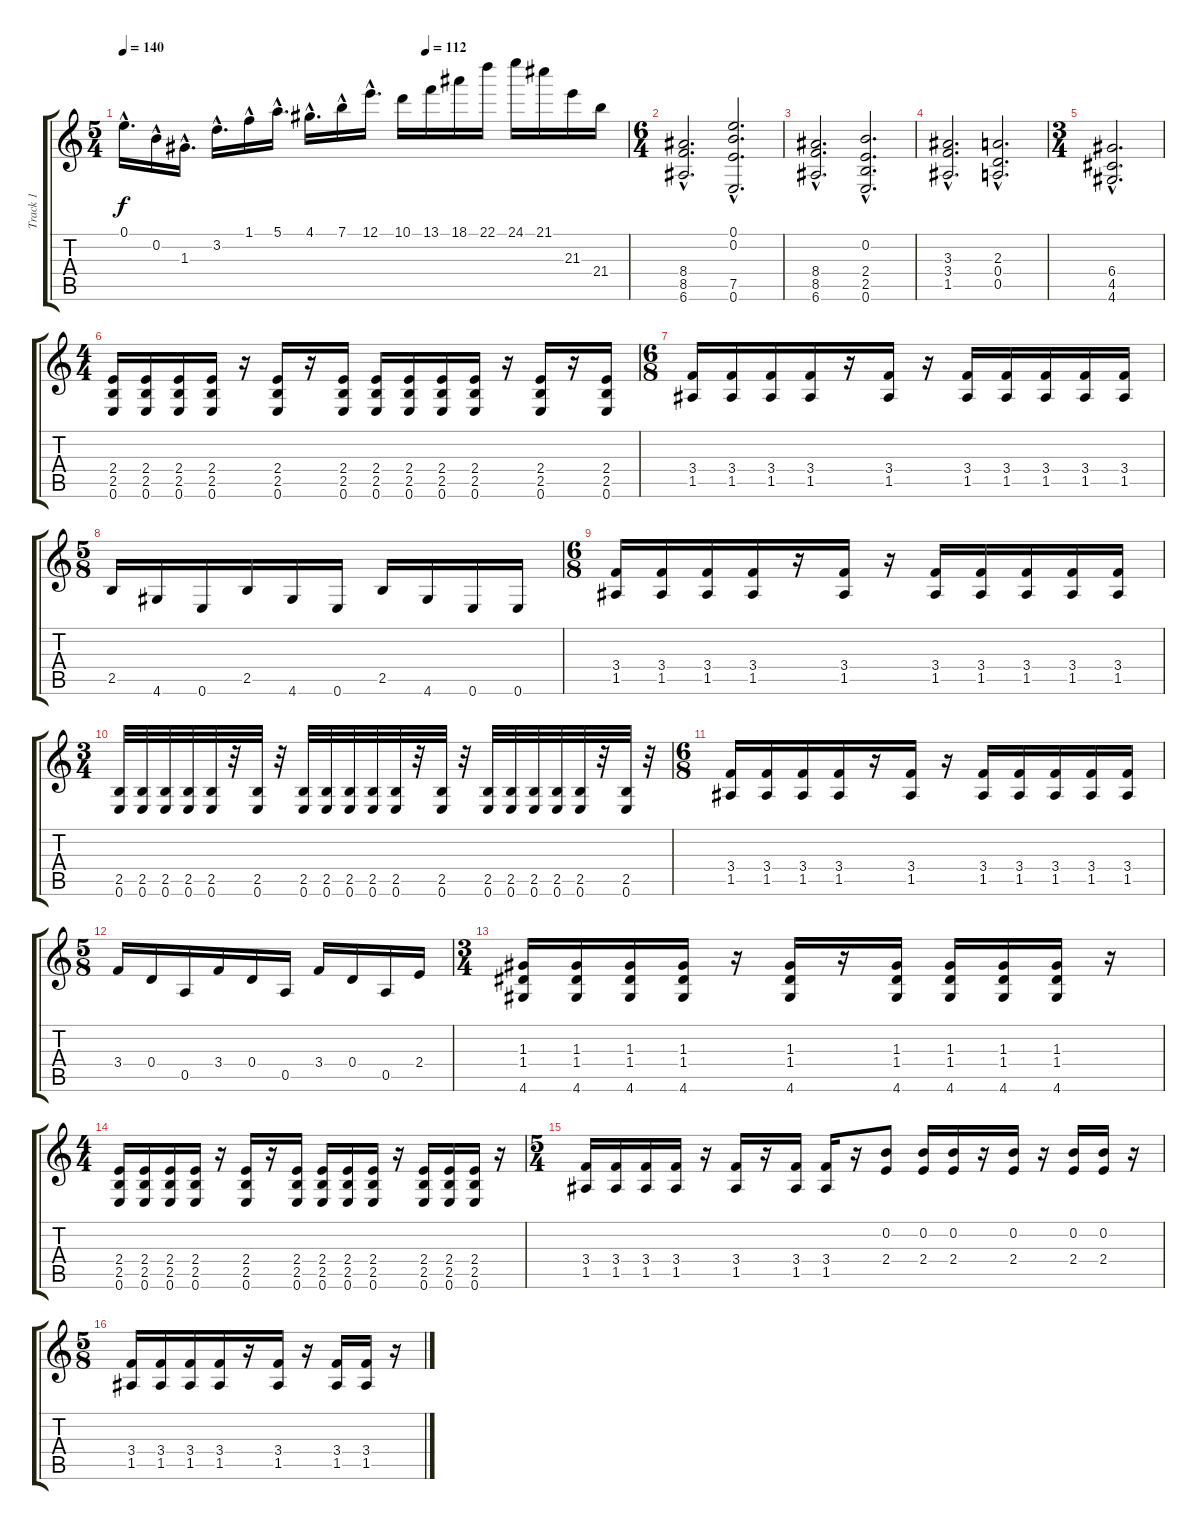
\track ("Track 1" "Track 1") {instrument overdrivenguitar}
\staff {score tabs}
\tuning (E4 B3 G3 D3 A2 E2) {hide}
\ts (5 4)
\tempo 140
\tempo (112 0.6)
\clef g2
\ks c
0.1{hac}.16{d dy f} 0.2{hac}.16 1.3{hac}.16{d} 3.2{hac}.16{d} 1.1{hac}.16 5.1{hac}.16{d} 4.1{hac}.16{d} 7.1{hac}.16 12.1{hac}.16{d} 10.1.16 13.1.16 18.1.16 22.1.16 24.1.16 21.1.16 21.3.16 21.4.16 |
\ts (6 4)
(8.4{hac} 8.5{hac} 6.6{hac}).2{d} (0.1{hac} 0.2{hac} 7.5{hac} 0.6{hac}).2{d} |
(8.4{hac} 8.5{hac} 6.6{hac}).2{d} (0.2{hac} 2.4{hac} 2.5{hac} 0.6{hac}).2{d} |
(3.3{hac} 3.4{hac} 1.5{hac}).2{d} (2.3{hac} 0.4{hac} 0.5{hac}).2{d} |
\ts (3 4)
(6.4{hac} 4.5{hac} 4.6{hac}).2{d} |
\ts (4 4)
(2.4 2.5 0.6).16 (2.4 2.5 0.6).16 (2.4 2.5 0.6).16 (2.4 2.5 0.6).16 r.16 (2.4 2.5 0.6).16 r.16 (2.4 2.5 0.6).16 (2.4 2.5 0.6).16 (2.4 2.5 0.6).16 (2.4 2.5 0.6).16 (2.4 2.5 0.6).16 r.16 (2.4 2.5 0.6).16 r.16 (2.4 2.5 0.6).16 |
\ts (6 8)
(3.4 1.5).16 (3.4 1.5).16 (3.4 1.5).16 (3.4 1.5).16 r.16 (3.4 1.5).16 r.16 (3.4 1.5).16 (3.4 1.5).16 (3.4 1.5).16 (3.4 1.5).16 (3.4 1.5).16 |
\ts (5 8)
2.5.16 4.6.16 0.6.16 2.5.16 4.6.16 0.6.16 2.5.16 4.6.16 0.6.16 0.6.16 |
\ts (6 8)
(3.4 1.5).16 (3.4 1.5).16 (3.4 1.5).16 (3.4 1.5).16 r.16 (3.4 1.5).16 r.16 (3.4 1.5).16 (3.4 1.5).16 (3.4 1.5).16 (3.4 1.5).16 (3.4 1.5).16 |
\ts (3 4)
(2.5 0.6).32 (2.5 0.6).32 (2.5 0.6).32 (2.5 0.6).32 (2.5 0.6).32 r.32 (2.5 0.6).32 r.32 (2.5 0.6).32 (2.5 0.6).32 (2.5 0.6).32 (2.5 0.6).32 (2.5 0.6).32 r.32 (2.5 0.6).32 r.32 (2.5 0.6).32 (2.5 0.6).32 (2.5 0.6).32 (2.5 0.6).32 (2.5 0.6).32 r.32 (2.5 0.6).32 r.32 |
\ts (6 8)
(3.4 1.5).16 (3.4 1.5).16 (3.4 1.5).16 (3.4 1.5).16 r.16 (3.4 1.5).16 r.16 (3.4 1.5).16 (3.4 1.5).16 (3.4 1.5).16 (3.4 1.5).16 (3.4 1.5).16 |
\ts (5 8)
3.4.16 0.4.16 0.5.16 3.4.16 0.4.16 0.5.16 3.4.16 0.4.16 0.5.16 2.4.16 |
\ts (3 4)
(1.3 1.4 4.6).16 (1.3 1.4 4.6).16 (1.3 1.4 4.6).16 (1.3 1.4 4.6).16 r.16 (1.3 1.4 4.6).16 r.16 (1.3 1.4 4.6).16 (1.3 1.4 4.6).16 (1.3 1.4 4.6).16 (1.3 1.4 4.6).16 r.16 |
\ts (4 4)
(2.4 2.5 0.6).16 (2.4 2.5 0.6).16 (2.4 2.5 0.6).16 (2.4 2.5 0.6).16 r.16 (2.4 2.5 0.6).16 r.16 (2.4 2.5 0.6).16 (2.4 2.5 0.6).16 (2.4 2.5 0.6).16 (2.4 2.5 0.6).16 r.16 (2.4 2.5 0.6).16 (2.4 2.5 0.6).16 (2.4 2.5 0.6).16 r.16 |
\ts (5 4)
(3.4 1.5).16 (3.4 1.5).16 (3.4 1.5).16 (3.4 1.5).16 r.16 (3.4 1.5).16 r.16 (3.4 1.5).16 (3.4 1.5).16 r.16 (0.2 2.4).8 (0.2 2.4).16 (0.2 2.4).16 r.16 (0.2 2.4).16 r.16 (0.2 2.4).16 (0.2 2.4).16 r.16 |
\ts (5 8)
(3.4 1.5).16 (3.4 1.5).16 (3.4 1.5).16 (3.4 1.5).16 r.16 (3.4 1.5).16 r.16 (3.4 1.5).16 (3.4 1.5).16 r.16
